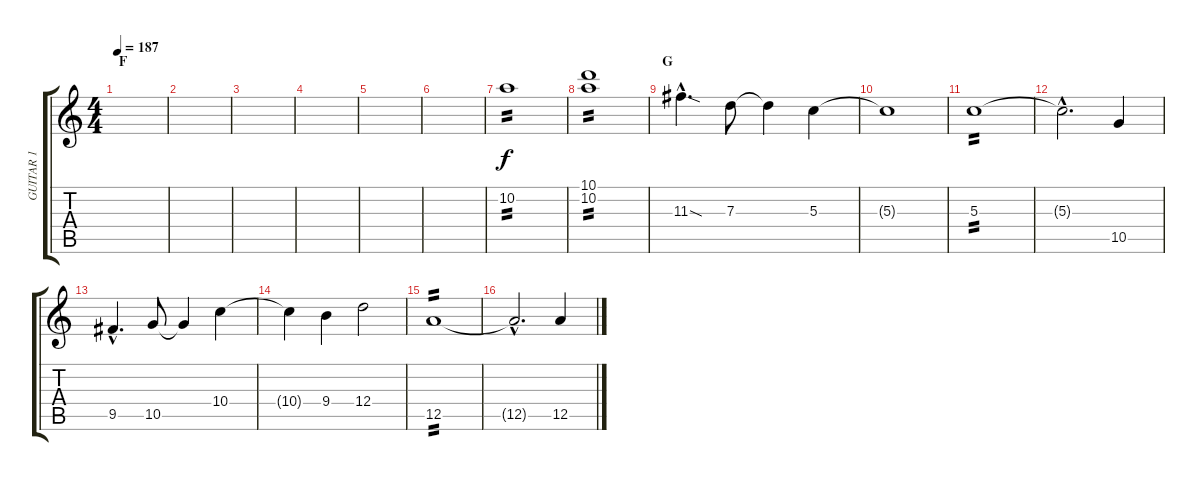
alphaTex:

\track ("GUITAR 1" "GUITAR 1") {instrument distortionguitar}
\staff {score tabs}
\tuning (E4 B3 G3 D3 A2 E2) {hide}
\ts (4 4)
\section ("" "F")
\tempo 187
\clef g2
\ks c
|
|
|
|
|
|
10.2.1{tp 2 volume 14 balance 8} |
(10.1 10.2).1{tp 2} |
\section ("" "G")
11.3{sod hac}.4{d} 7.3.8 7.3{t}.4 5.3.4 |
5.3{t}.1 |
5.3.1{tp 2} |
5.3{hac t}.2{d} 10.5.4 |
9.5{hac}.4{d} 10.5.8 10.5{t}.4 10.4.4 |
10.4{t}.4 9.4.4 12.4.2 |
12.5.1{tp 2} |
12.5{hac t}.2{d} 12.5.4
